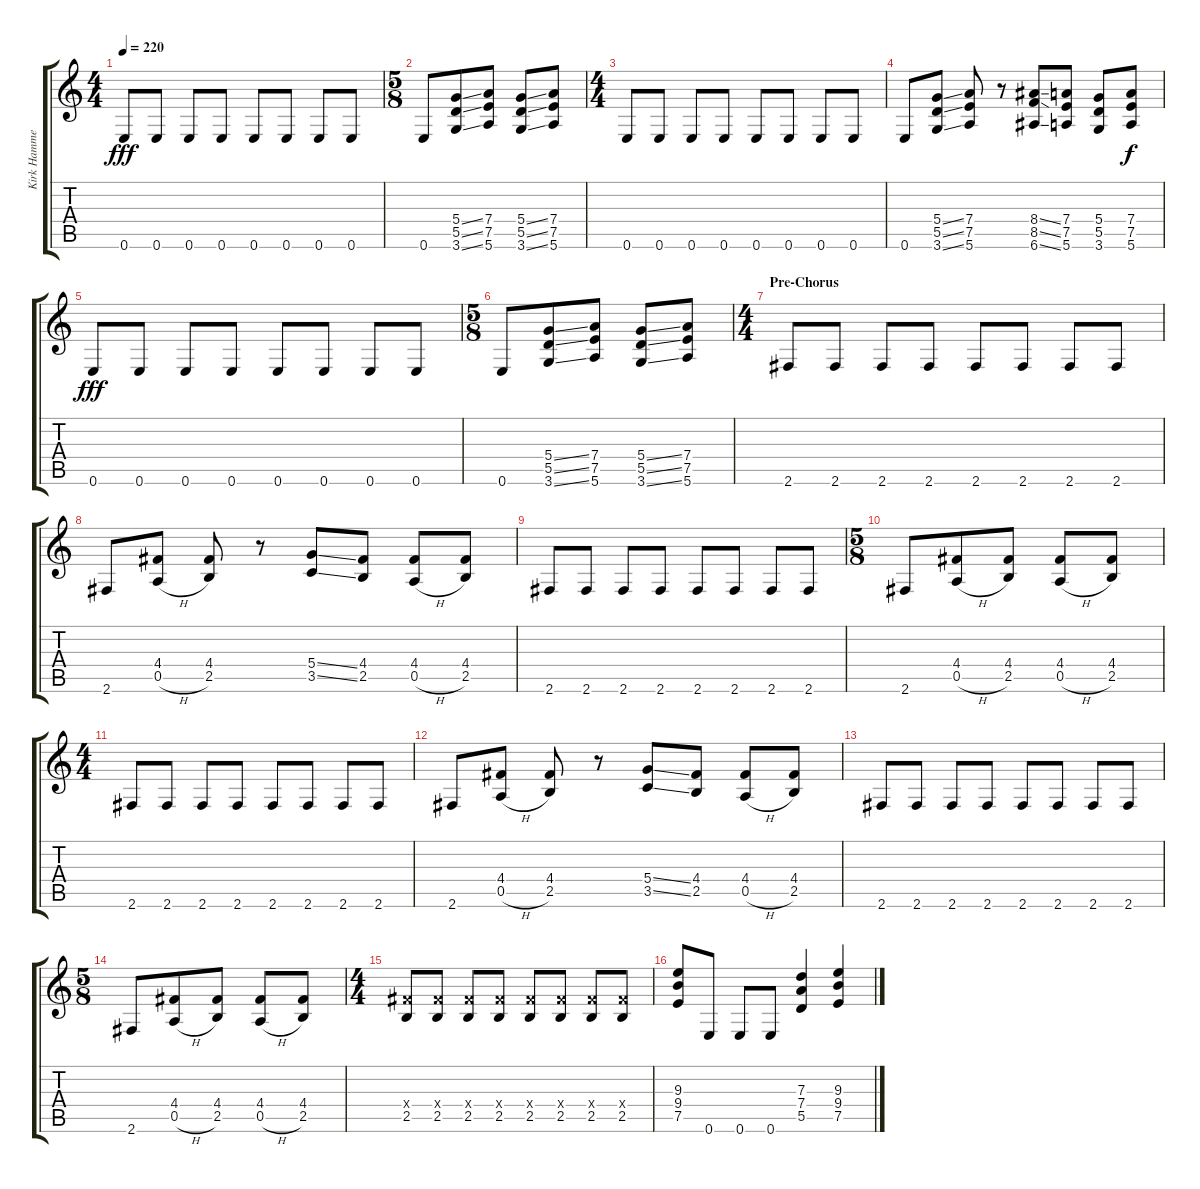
\track ("Kirk Hammet" "Kirk Hamme") {instrument distortionguitar}
\staff {score tabs}
\tuning (E4 B3 G3 D3 A2 E2) {hide}
\ts (4 4)
\tempo 220
\clef g2
\ks c
0.6.8{dy fff} 0.6.8 0.6.8 0.6.8 0.6.8 0.6.8 0.6.8 0.6.8 |
\ts (5 8)
0.6.8 (5.4{ss} 5.5{ss} 3.6{ss}).8 (7.4 7.5 5.6).8 (5.4{ss} 5.5{ss} 3.6{ss}).8 (7.4 7.5 5.6).8 |
\ts (4 4)
0.6.8 0.6.8 0.6.8 0.6.8 0.6.8 0.6.8 0.6.8 0.6.8 |
0.6.8 (5.4{ss} 5.5{ss} 3.6{ss}).8 (7.4 7.5 5.6).8 r.8 (8.4{ss} 8.5{ss} 6.6{ss}).8 (7.4 7.5 5.6).8 (5.4 5.5 3.6).8 (7.4 7.5 5.6).8{dy f} |
0.6.8{dy fff} 0.6.8 0.6.8 0.6.8 0.6.8 0.6.8 0.6.8 0.6.8 |
\ts (5 8)
0.6.8 (5.4{ss} 5.5{ss} 3.6{ss}).8 (7.4 7.5 5.6).8 (5.4{ss} 5.5{ss} 3.6{ss}).8 (7.4 7.5 5.6).8 |
\ts (4 4)
\section ("" "Pre-Chorus")
2.6.8 2.6.8 2.6.8 2.6.8 2.6.8 2.6.8 2.6.8 2.6.8 |
2.6.8 (4.4 0.5{h}).8 (4.4 2.5).8 r.8 (5.4{ss} 3.5{ss}).8 (4.4 2.5).8 (4.4 0.5{h}).8 (4.4 2.5).8 |
2.6.8 2.6.8 2.6.8 2.6.8 2.6.8 2.6.8 2.6.8 2.6.8 |
\ts (5 8)
2.6.8 (4.4 0.5{h}).8 (4.4 2.5).8 (4.4 0.5{h}).8 (4.4 2.5).8 |
\ts (4 4)
2.6.8 2.6.8 2.6.8 2.6.8 2.6.8 2.6.8 2.6.8 2.6.8 |
2.6.8 (4.4 0.5{h}).8 (4.4 2.5).8 r.8 (5.4{ss} 3.5{ss}).8 (4.4 2.5).8 (4.4 0.5{h}).8 (4.4 2.5).8 |
2.6.8 2.6.8 2.6.8 2.6.8 2.6.8 2.6.8 2.6.8 2.6.8 |
\ts (5 8)
2.6.8 (4.4 0.5{h}).8 (4.4 2.5).8 (4.4 0.5{h}).8 (4.4 2.5).8 |
\ts (4 4)
(4.4{x} 2.5).8 (4.4{x} 2.5).8 (4.4{x} 2.5).8 (4.4{x} 2.5).8 (4.4{x} 2.5).8 (4.4{x} 2.5).8 (4.4{x} 2.5).8 (4.4{x} 2.5).8 |
(9.3 9.4 7.5).8 0.6.8 0.6.8 0.6.8 (7.3 7.4 5.5).4 (9.3 9.4 7.5).4
